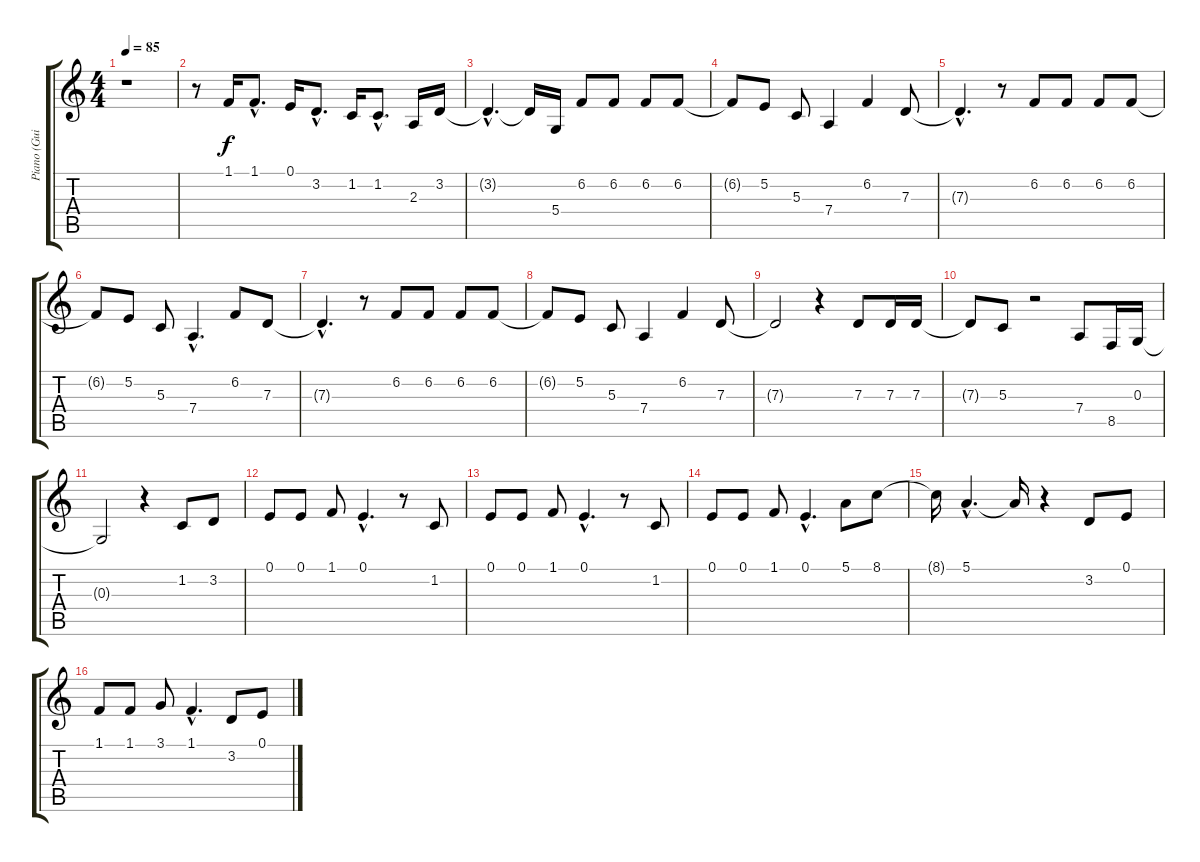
\track ("Piano (Guitar Clone)" "Piano (Gui") {instrument electricpiano1}
\staff {score tabs}
\tuning (E4 B3 G3 D3 A2 E2) {hide}
\ts (4 4)
\tempo 85
\clef g2
\ks c
r.1{dy f} |
r.8 1.1.16 1.1{hac}.8{d} 0.1.16 3.2{hac}.8{d} 1.2.16 1.2{hac}.8{d} 2.3.16 3.2.16 |
3.2{hac t}.4{d} 3.2{t}.16 5.4.16 6.2.8 6.2.8 6.2.8 6.2.8 |
6.2{t}.8 5.2.8 5.3.8 7.4.4 6.2.4 7.3.8 |
7.3{hac t}.4{d} r.8 6.2.8 6.2.8 6.2.8 6.2.8 |
6.2{t}.8 5.2.8 5.3.8 7.4{hac}.4{d} 6.2.8 7.3.8 |
7.3{hac t}.4{d} r.8 6.2.8 6.2.8 6.2.8 6.2.8 |
6.2{t}.8 5.2.8 5.3.8 7.4.4 6.2.4 7.3.8 |
7.3{t}.2 r.4 7.3.8 7.3.16 7.3.16 |
7.3{t}.8 5.3.8 r.2 7.4.8 8.5.16 0.3.16 |
0.3{t}.2 r.4 1.2.8 3.2.8 |
0.1.8 0.1.8 1.1.8 0.1{hac}.4{d} r.8 1.2.8 |
0.1.8 0.1.8 1.1.8 0.1{hac}.4{d} r.8 1.2.8 |
0.1.8 0.1.8 1.1.8 0.1{hac}.4{d} 5.1.8 8.1.8 |
8.1{t}.16 5.1{hac}.4{d} 5.1{t}.16 r.4 3.2.8 0.1.8 |
1.1.8 1.1.8 3.1.8 1.1{hac}.4{d} 3.2.8 0.1.8
